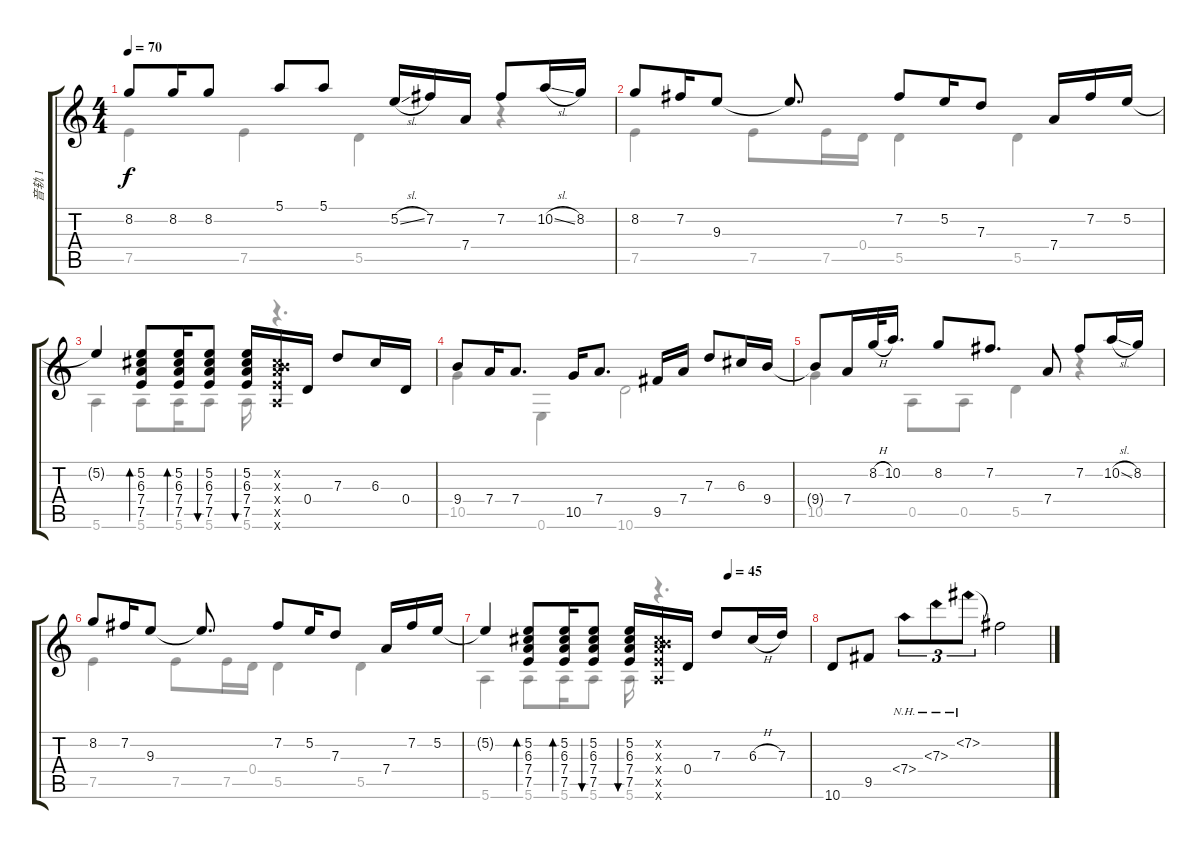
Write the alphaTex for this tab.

\track ("音轨 1" "音轨 1") {instrument acousticguitarsteel}
\staff {score tabs}
\tuning (E4 B3 G3 D3 A2 E2) {hide}
\voice
\ts (4 4)
\tempo 70
\clef g2
\ks c
8.2.8{dy f} 8.2.16 8.2.8 5.1.8 5.1.8 5.2{sl}.16 7.2.16 7.4.16 7.2.8 10.2{sl}.16 8.2.16 |
8.2.8 7.2.16 9.3.8 9.3{t}.8{d} 7.2.8 5.2.16 7.3.8 7.4.16 7.2.16 5.2.16 |
5.2{t}.4 (5.2 6.3 7.4 7.5).8{bd 60} (5.2 6.3 7.4 7.5).16{bd 60} (5.2 6.3 7.4 7.5).8{bu 60} (5.2 6.3 7.4 7.5).16{bu 60} (0.2{x} 6.3{x} 7.4{x} 7.5{x} 5.6{x}).16 0.4.16 7.3.8 6.3.16 0.4.16 |
9.4.8 7.4.16 7.4.8{d} 10.5.16 7.4.8{d} 9.5.16 7.4.16 7.3.8 6.3.16 9.4.16 |
9.4{t}.8 7.4.16 8.2{h}.32 10.2.16{d} 8.2.8 7.2.8{d} 7.4.8 7.2.8 10.2{sl}.16 8.2.16 |
8.2.8 7.2.16 9.3.8 9.3{t}.8{d} 7.2.8 5.2.16 7.3.8 7.4.16 7.2.16 5.2.16 |
\tempo (45 0.75)
5.2{t}.4 (5.2 6.3 7.4 7.5).8{bd 60} (5.2 6.3 7.4 7.5).16{bd 60} (5.2 6.3 7.4 7.5).8{bu 60} (5.2 6.3 7.4 7.5).16{bu 60} (0.2{x} 6.3{x} 7.4{x} 7.5{x} 5.6{x}).16 0.4.16 7.3.8 6.3{h}.16 7.3.16 |
10.6.8 9.5.8 7.4{nh}.8{tu (3 2)} 7.3{nh}.8{tu (3 2)} 7.2{nh}.8{tu (3 2)} 7.2{t}.2
\voice
\clef g2
\ottava regular
\simile none
\ks c
7.5.4{dy f} 7.5.4 5.5.4 r.4 |
7.5.4 7.5.8 7.5.16 0.4.16 5.5.4 5.5.4 |
5.6.4 5.6.8 5.6.16 5.6.8 5.6.16 r.4{d} |
10.5.4 0.6.4 10.6.2 |
10.5.4 0.5.8 0.5.8 5.5.4 r.4 |
7.5.4 7.5.8 7.5.16 0.4.16 5.5.4 5.5.4 |
5.6.4 5.6.8 5.6.16 5.6.8 5.6.16 r.4{d} |
